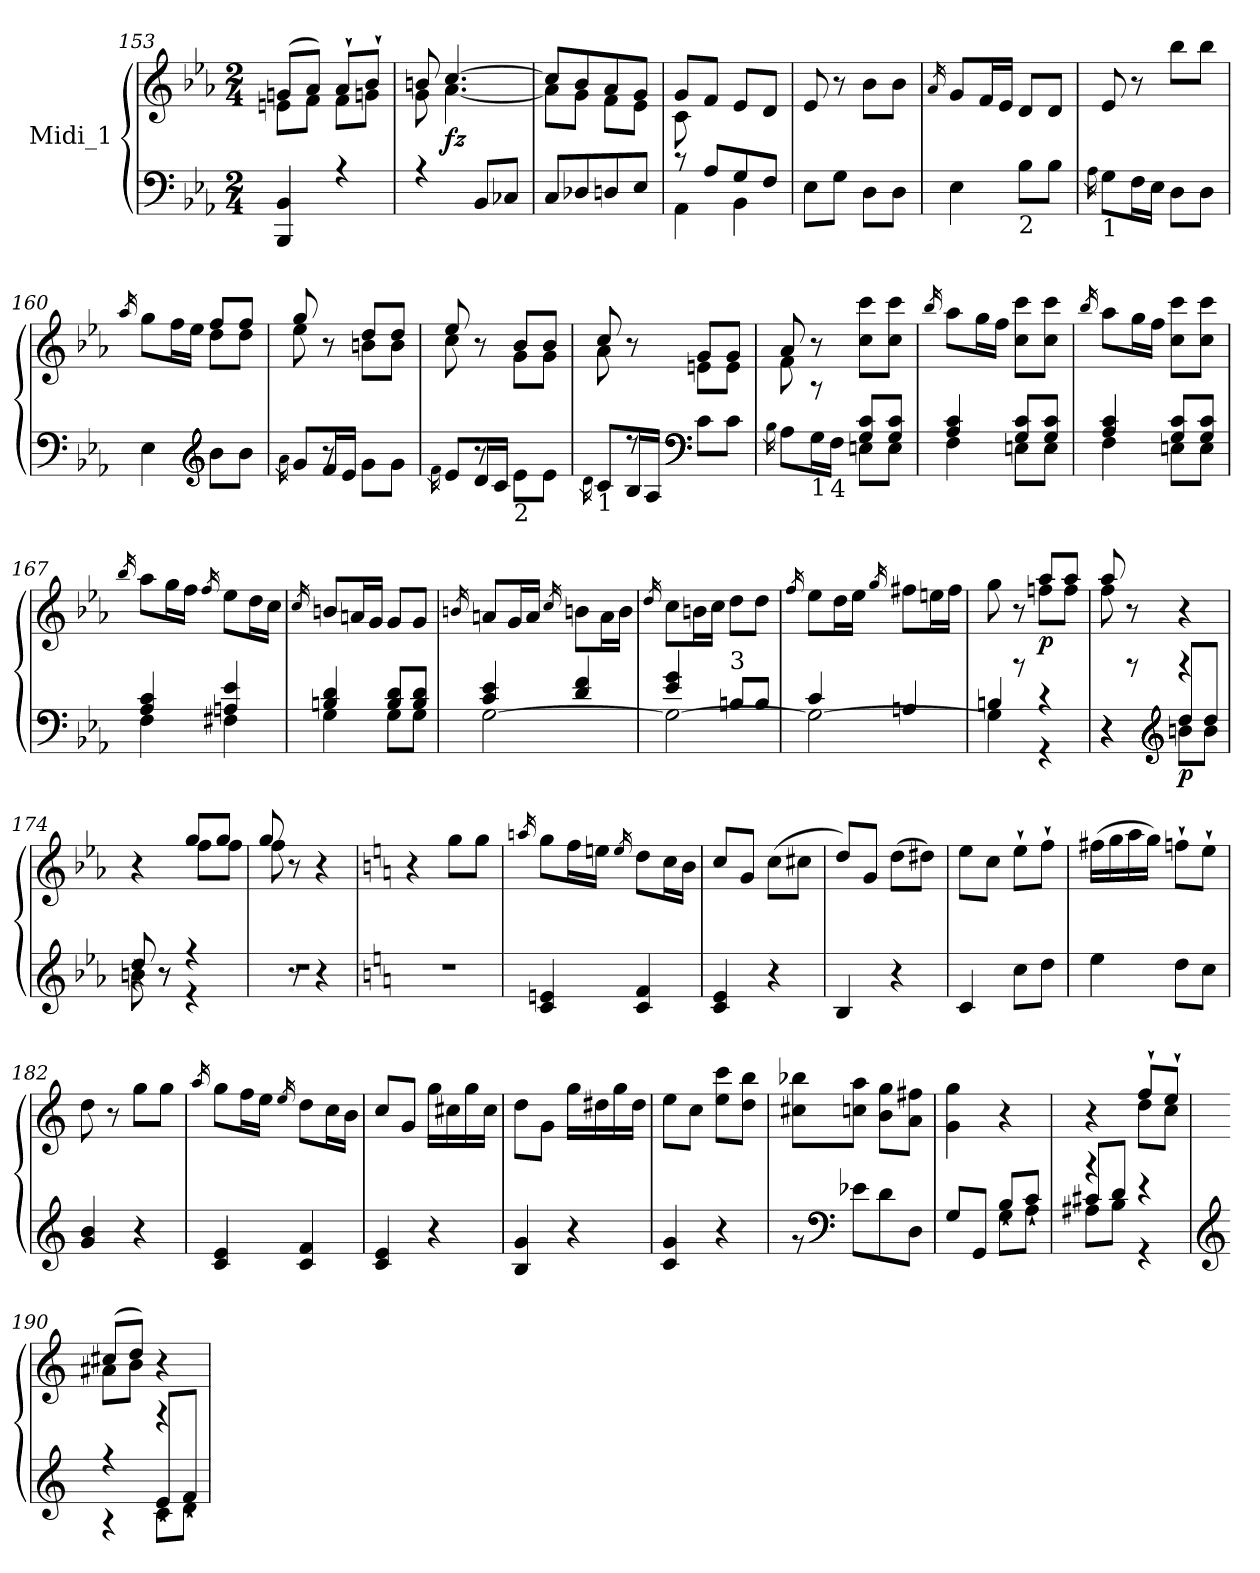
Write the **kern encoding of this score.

**kern	**kern	**dynam
*part1	*part1	*part1
*staff2	*staff1	*staff1/2
*I"Midi_1	*	*
!!LO:PB:g=z
*clefF4	*clefG2	*
*k[b-e-a-]	*k[b-e-a-]	*
*E-:	*E-:	*
*M2/4	*M2/4	*
=153	=153	=153
*^	*^	*
4BBB-/ 4BB-/	2ryy	(8gni/L	8en\L	.
.	.	8a-/J)	8f\J	.
4r	.	8a-`/L	8f\L	.
.	.	8b-`/J	8gni\J	.
!!LO:LB:g=z	!!
=154	=154	=154	=154	=154
4r	2ryy	8bn/	8g\	.
!	!	!	!	!LO:DY:b
.	.	[4.cc/	[4.a-\	fz
8BB-/L	.	.	.	.
8C-X/J	.	.	.	.
=155	=155	=155	=155	=155
8C/L	2ryy	8cc/L]	8a-\L]	.
8D-X/	.	8b-i/	8g\J	.
8Dn/	.	8a-/	8f\L	.
8E-/J	.	8g/J	8e-\J	.
=156	=156	=156	=156	=156
*	*^	*	*	*
8ryy	8r	4AA-\	8g/L	8c\	.
8ryy	8A-/L	.	8f/J	4.ryy	.
4ryy	8G/	4BB-\	8e-/L	.	.
.	8F/J	.	8d/J	.	.
*	*	*	*v	*v	*
=157	=157	=157	=157	=157
2ryy	8E-\L	2ryy	8e-/	.
.	8G\J	.	8r	.
.	8D\L	.	8b-\L	.
.	8D\J	.	8b-\J	.
=158	=158	=158	=158	=158
.	.	.	16qa-/	.
2ryy	4E-\	2ryy	8g/L	.
.	.	.	16f/L	.
.	.	.	16e-/JJ	.
!	!LO:TX:b:t=2	!	!	!
.	8B-\L	.	8d/L	.
.	8B-\J	.	8d/J	.
=159	=159	=159	=159	=159
.	16qA-\	.	.	.
!LO:TX:b:t=1	!	!	!	!
2ryy	8G\L	2ryy	8e-/	.
.	16F\L	.	8r	.
.	16E-\JJ	.	.	.
.	8D\L	.	8bb-\L	.
.	8D\J	.	8bb-\J	.
=160	=160	=160	=160	=160
.	.	.	16qaa-/	.
*	*	*	*^	*
4ryy	4E-\	4ryy	8gg\L	4ryy	.
.	.	.	16ff\L	.	.
.	.	.	16ee-\JJ	.	.
*clefG2	*	*	*	*	*
4ryy	8b-\L	4ryy	8ff/L	8dd\L	.
.	8b-\J	.	8ff/J	8dd\J	.
!!LO:LB:g=z	!!
=161	=161	=161	=161	=161	=161
.	16qa-\	.	.	.	.
8ryy	8g/L	2ryy	8gg/	8ee-\	.
8r	16f/L	.	8r	8ryy	.
.	16e-/JJ	.	.	.	.
4ryy	8g\L	.	8dd/L	8bn\L	.
.	8g\J	.	8dd/J	8b\J	.
=162	=162	=162	=162	=162	=162
.	16qf\	.	.	.	.
8ryy	8e-/L	2ryy	8ee-/	8cc\	.
8r	16d/L	.	8r	8ryy	.
.	16c/JJ	.	.	.	.
!LO:TX:b:t=2	!	!	!	!	!
4ryy	8e-\L	.	8b-i/L	8g\L	.
.	8e-\J	.	8b-/J	8g\J	.
=163	=163	=163	=163	=163	=163
.	16qd\	.	.	.	.
!LO:TX:b:t=1	!	!	!	!	!
8ryy	8c/L	4ryy	8cc/	8a-\	.
8r	16B-/L	.	8r	8ryy	.
.	16A-/JJ	.	.	.	.
*clefF4	*	*	*	*	*
4ryy	8c\L	4ryy	8g/L	8en\L	.
.	8c\J	.	8g/J	8e\J	.
=164	=164	=164	=164	=164	=164
.	16qB-\	.	.	.	.
8ryy	8A-\L	4ryy	8a-/	8f\	.
!LO:TX:b:t=1	!	!	!	!	!
8rb	16G\L	.	8r	4.ryy	.
!	!LO:TX:b:t=4	!	!	!	!
.	16F\JJ	.	.	.	.
4ryy	8G/ 8c/L	8En\L	8cc\ 8ccc\L	.	.
.	8G/ 8c/J	8E\J	8cc\ 8ccc\J	.	.
*	*	*	*v	*v	*
=165	=165	=165	=165	=165
.	.	.	16qbb-/	.
2ryy	4A-/ 4c/	4F\	8aa-\L	.
.	.	.	16gg\L	.
.	.	.	16ff\JJ	.
.	8G/ 8c/L	8En\L	8cc\ 8ccc\L	.
.	8G/ 8c/J	8E\J	8cc\ 8ccc\J	.
!!LO:LB:g=z
=166	=166	=166	=166	=166
.	.	.	16qbb-/	.
2ryy	4A-/ 4c/	4F\	8aa-\L	.
.	.	.	16gg\L	.
.	.	.	16ff\JJ	.
.	8G/ 8c/L	8En\L	8cc\ 8ccc\L	.
.	8G/ 8c/J	8E\J	8cc\ 8ccc\J	.
!!LO:PB:g=z
=167	=167	=167	=167	=167
.	.	.	16qbb-/	.
2ryy	4A-/ 4c/	4F\	8aa-\L	.
.	.	.	16gg\L	.
.	.	.	16ff\JJ	.
.	.	.	16qff/	.
.	4An/ 4e-/	4F#X\	8ee-i\L	.
.	.	.	16dd\L	.
.	.	.	16cc\JJ	.
=168	=168	=168	=168	=168
.	.	.	16qcc/	.
2ryy	4Bn/ 4d/	4G\	8bn/L	.
.	.	.	16an/L	.
.	.	.	16g/JJ	.
.	8B/ 8d/L	8G\L	8g/L	.
.	8B/ 8d/J	8G\J	8g/J	.
=169	=169	=169	=169	=169
.	.	.	16qbn/	.
2ryy	4c/ 4e-/	[2G\	8an/L	.
.	.	.	16g/L	.
.	.	.	16a/JJ	.
.	.	.	16qcc/	.
.	4d/ 4f/	.	8b\L	.
.	.	.	16a\L	.
.	.	.	16b\JJ	.
=170	=170	=170	=170	=170
.	.	.	16qdd/	.
2ryy	4e-/ 4g/	2G\_	8cc\L	.
.	.	.	16bn\L	.
.	.	.	16cc\JJ	.
!	!LO:TX:a:t=3	!	!	!
.	8Bn/L	.	8dd\L	.
.	8B/J	.	8dd\J	.
!!LO:LB:g=z
=171	=171	=171	=171	=171
.	.	.	16qff/	.
2ryy	4c/	2G\_	8ee-\L	.
.	.	.	16dd\L	.
.	.	.	16ee-\JJ	.
.	.	.	16qgg/	.
.	4An/	.	8ff#X\L	.
.	.	.	16een\L	.
.	.	.	16ff#\JJ	.
=172	=172	=172	=172	=172
*	*	*	*^	*
8ryy	4Bn/	4G\]	8gg\	4ryy	.
8rb	.	.	8r	.	.
!	!	!	!	!	!LO:DY:b
4ryy	4r	4r	8aa-i/L	8ffni\L	p
.	.	.	8aa-/J	8ff\J	.
!!LO:LB:g=z	!!
=173	=173	=173	=173	=173	=173
8ryy	4r	4r	8aa-/	8ff\	.
8rb	.	.	8r	4.ryy	.
*clefG2	*	*	*	*	*
!	!	!	!	!	!LO:DY:b=2
4rggg	8dd/L	8bn\L	4r	.	p
.	8dd/J	8b\J	.	.	.
=174	=174	=174	=174	=174	=174
4r	8dd/	8bn\	4r	4ryy	.
.	8r	8r	.	.	.
4ryy	4r	4r	8gg/L	8ff\L	.
.	.	.	8gg/J	8ff\J	.
=175	=175	=175	=175	=175	=175
8ryy	2r	2ryy	8gg/	8ff\	.
8r	.	.	8r	4.ryy	.
4r	.	.	4r	.	.
*	*	*	*v	*v	*
=176	=176	=176	=176	=176
*k[]	*	*	*k[]	*
*C:	*	*	*C:	*
2ryy	2r	2ryy	4r	.
.	.	.	8gg\L	.
.	.	.	8gg\J	.
=177	=177	=177	=177	=177
.	.	.	16qaani/	.
2ryy	4c/ 4eni/	2ryy	8gg\L	.
.	.	.	16ff\L	.
.	.	.	16eeni\JJ	.
.	.	.	16qee/	.
.	4c/ 4f/	.	8dd\L	.
.	.	.	16cc\L	.
.	.	.	16b\JJ	.
=178	=178	=178	=178	=178
2ryy	4c/ 4e/	2ryy	8cc/L	.
.	.	.	8g/J	.
.	4r	.	(>8cc\L	.
.	.	.	8cc#X\J	.
=179	=179	=179	=179	=179
2ryy	4B/	2ryy	8dd/L)	.
.	.	.	8g/J	.
.	4r	.	(>8dd\L	.
.	.	.	8dd#X\J)	.
*v	*v	*v	*	*
!!LO:LB:g=z
=180	=180	=180
4c/	8ee\L	.
.	8cc\J	.
8cc\L	8ee`\L	.
8dd\J	8ff`\J	.
=181	=181	=181
4ee\	(>16ff#X\LL	.
.	16gg\	.
.	16aa\	.
.	16gg\JJ)	.
8dd\L	8ffn`\L	.
8cc\J	8ee`\J	.
=182	=182	=182
4g/ 4b/	8dd\	.
.	8r	.
4r	8gg\L	.
.	8gg\J	.
=183	=183	=183
.	16qaa/	.
4c/ 4e/	8gg\L	.
.	16ff\L	.
.	16ee\JJ	.
.	16qee/	.
4c/ 4f/	8dd\L	.
.	16cc\L	.
.	16b\JJ	.
=184	=184	=184
4c/ 4e/	8cc/L	.
.	8g/J	.
4r	16gg\LL	.
.	16cc#X\	.
.	16gg\	.
.	16cc#\JJ	.
=185	=185	=185
4B/ 4g/	8dd\L	.
.	8g\J	.
4r	16gg\LL	.
.	16dd#X\	.
.	16gg\	.
.	16dd#\JJ	.
=186	=186	=186
4c/ 4g/	8ee\L	.
.	8cc\J	.
4r	8ee\ 8ccc\L	.
.	8dd\ 8bb\J	.
!!LO:LB:g=z
=187	=187	=187
*^	*	*
*	*^	*	*
2ryy	8r	8ryy	8cc#X\ 8bb-X\L	.
*clefF4	*	*	*	*
.	8e-X\L	8ryy	8ccn\ 8aa\J	.
.	8d\	4ryy	8b\ 8gg\L	.
.	8D\J	.	8a\ 8ff#X\J	.
=188	=188	=188	=188	=188
2ryy	8G/L	4ryy	4g\ 4gg\	.
.	8GG/J	.	.	.
.	8B`/L	8G\L	4r	.
.	8c`/J	8A\J	.	.
=189	=189	=189	=189	=189
*	*	*	*^	*
4rb	8c#X/L	8A#X\L	4r	4ryy	.
.	8d/J	8B\J	.	.	.
4ryy	4r	4r	8ff`/L	8dd\L	.
.	.	.	8ee`/J	8cc\J	.
=190	=190	=190	=190	=190	=190
*clefG2	*	*	*	*	*
4ryy	4r	4r	(8cc#X/L	8a#X\L	.
.	.	.	8dd/J)	8b\J	.
4rggg	8e`/L	8c\L	4r	4ryy	.
.	8f`/J	8d\J	.	.	.
*v	*v	*v	*	*	*
*	*v	*v	*
=	=	=
*-	*-	*-
